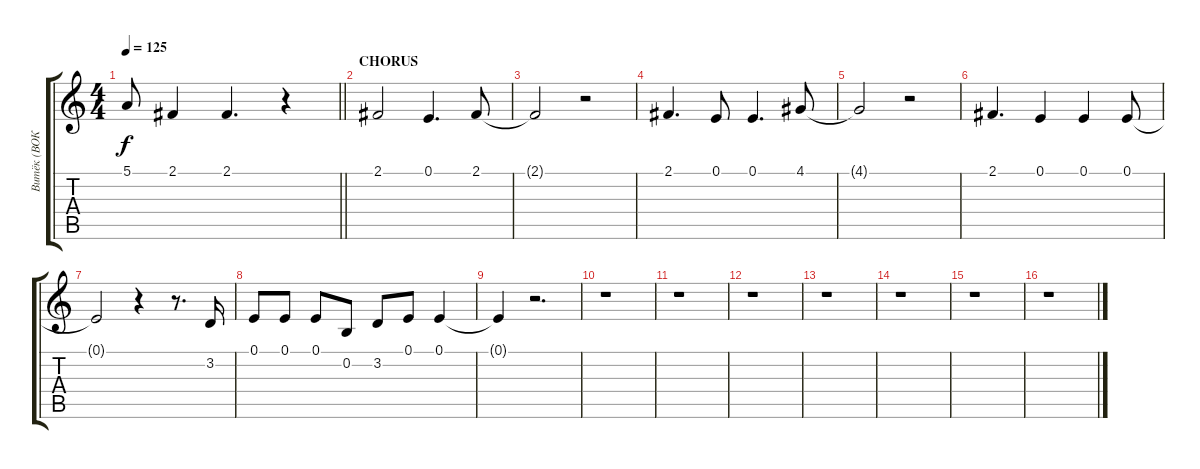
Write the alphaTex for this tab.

\track ("Витёк (ВОКАЛ)" "Витёк (ВОК") {instrument oboe}
\staff {score tabs}
\tuning (E4 B3 G3 D3 A2 E2) {hide}
\ts (4 4)
\tempo 125
\clef g2
\barLineRight lightlight
\ks c
5.1{t}.8{dy f} 2.1.4 2.1.4{d} r.4 |
\section ("" "CHORUS")
2.1.2 0.1.4{d} 2.1.8 |
2.1{t}.2 r.2 |
2.1.4{d} 0.1.8 0.1.4{d} 4.1.8 |
4.1{t}.2 r.2 |
2.1.4{d} 0.1.4 0.1.4 0.1.8 |
0.1{t}.2 r.4 r.8{d} 3.2.16 |
0.1.8 0.1.8 0.1.8 0.2.8 3.2.8 0.1.8 0.1.4 |
0.1{t}.4 r.2{d} |
r.1 |
r.1 |
r.1 |
r.1 |
r.1 |
r.1 |
r.1
